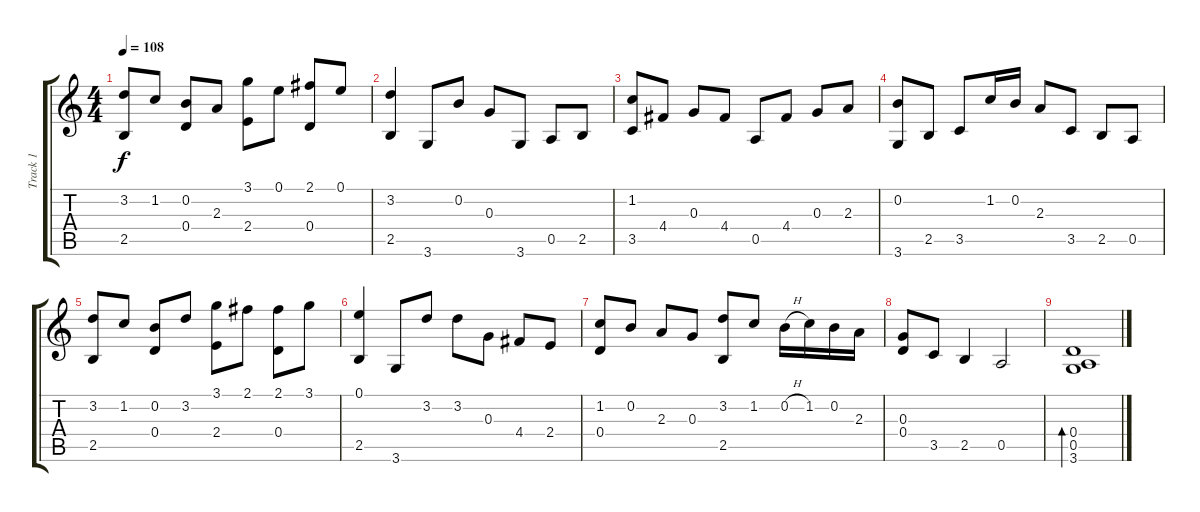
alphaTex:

\track ("Track 1" "Track 1") {instrument acousticguitarnylon}
\staff {score tabs}
\tuning (E4 B3 G3 D3 A2 E2) {hide}
\ts (4 4)
\tempo 108
\clef g2
\ks c
(3.2 2.5).8{dy f} 1.2.8 (0.2 0.4).8 2.3.8 (3.1 2.4).8 0.1.8 (2.1 0.4).8 0.1.8 |
(3.2 2.5).4 3.6.8 0.2.8 0.3.8 3.6.8 0.5.8 2.5.8 |
(1.2 3.5).8 4.4.8 0.3.8 4.4.8 0.5.8 4.4.8 0.3.8 2.3.8 |
(0.2 3.6).8 2.5.8 3.5.8 1.2.16 0.2.16 2.3.8 3.5.8 2.5.8 0.5.8 |
(3.2 2.5).8 1.2.8 (0.2 0.4).8 3.2.8 (3.1 2.4).8 2.1.8 (2.1 0.4).8 3.1.8 |
(0.1 2.5).4 3.6.8 3.2.8 3.2.8 0.3.8 4.4.8 2.4.8 |
(1.2 0.4).8 0.2.8 2.3.8 0.3.8 (3.2 2.5).8 1.2.8 0.2{h}.16 1.2.16 0.2.16 2.3.16 |
(0.3 0.4).8 3.5.8 2.5.4 0.5.2 |
(0.4 0.5 3.6).1{bd 480}
